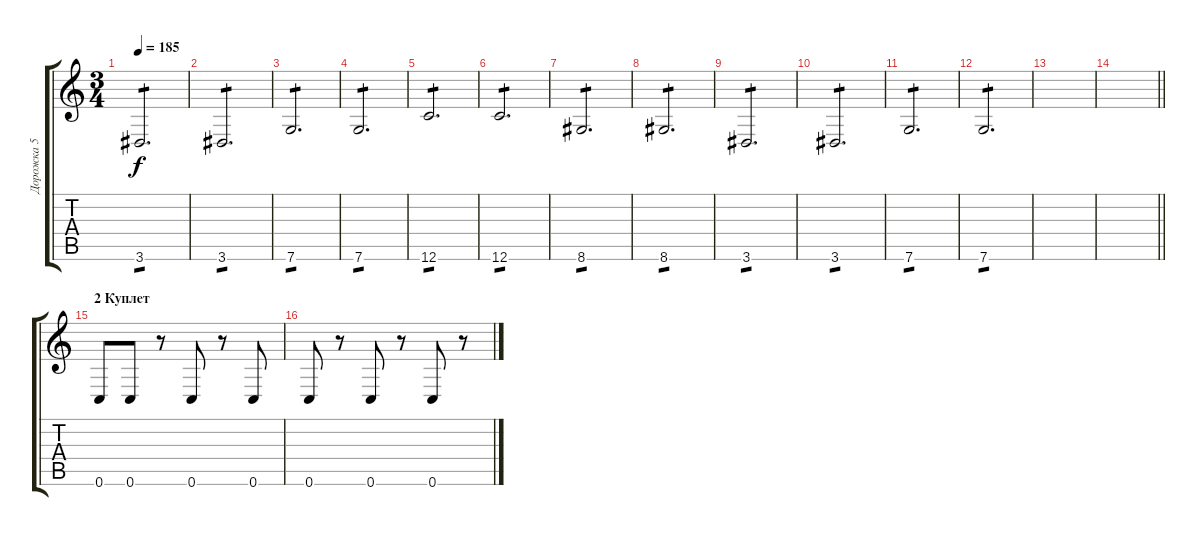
\track ("Дорожка 5" "Дорожка 5") {instrument electricbassfinger}
\staff {score tabs}
\tuning (D4 A3 F3 C3 G2 C2) {hide}
\ts (3 4)
\tempo 185
\clef g2
\ks c
3.6.2{d tp 1 dy f} |
3.6.2{d tp 1} |
7.6.2{d tp 1} |
7.6.2{d tp 1} |
12.6.2{d tp 1} |
12.6.2{d tp 1} |
8.6.2{d tp 1} |
8.6.2{d tp 1} |
3.6.2{d tp 1} |
3.6.2{d tp 1} |
7.6.2{d tp 1} |
7.6.2{d tp 1} |
|
\barLineRight lightlight
|
\section ("" "2 Куплет")
0.6.8 0.6.8 r.8 0.6.8 r.8 0.6.8 |
0.6.8 r.8 0.6.8 r.8 0.6.8 r.8
